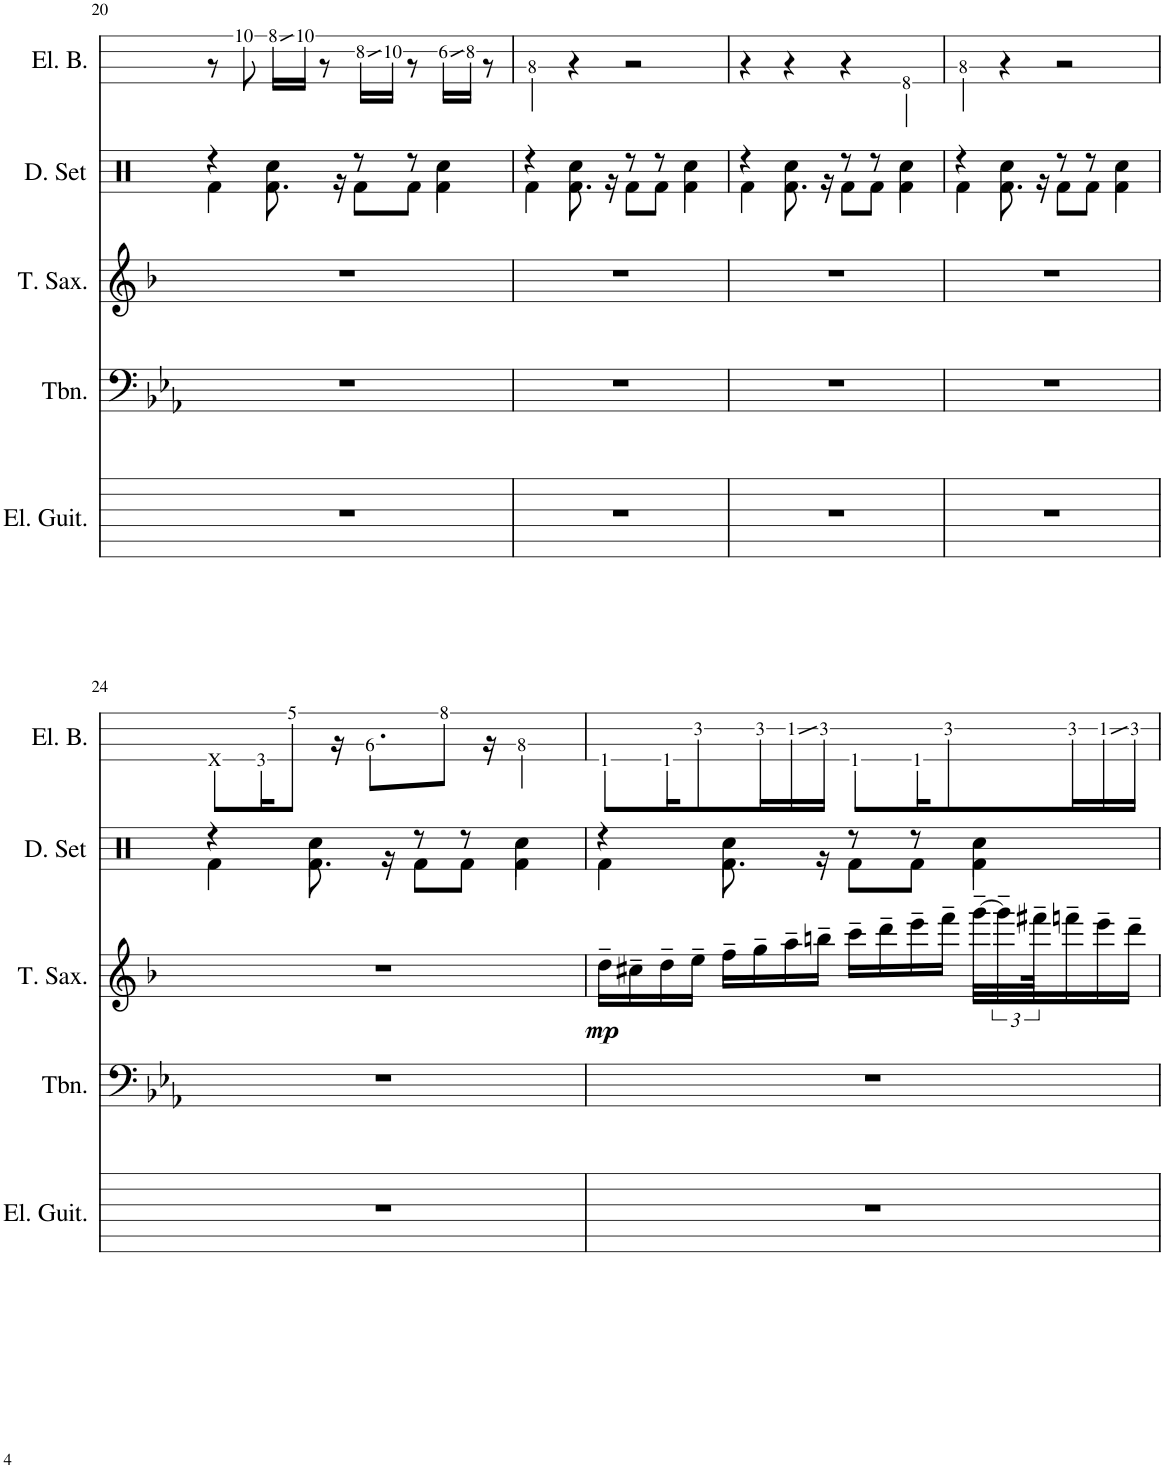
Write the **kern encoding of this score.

**kern	**kern	**kern	**dynam	**kern	**kern
*part5	*part4	*part3	*part3	*part2	*part1
*staff5	*staff4	*staff3	*staff3	*staff2	*staff1
*I"Electric Guitar	*I"Trombone	*I"Tenor Saxophone	*	*I"Drumset	*I"Electric Bass
*I'El. Guit.	*I'Tbn.	*I'T. Sax.	*	*I'D. Set	*I'El. B.
!!LO:PB:g=z
*	*clefF4	*clefG2	*	*clefX	*
*	*	*Trd8c14	*	*	*Trd7c12
*k[b-e-a-]	*k[b-e-a-]	*k[b-]	*	*k[]	*k[b-e-a-]
*M4/4	*M4/4	*M4/4	*	*M4/4	*M4/4
=20	=20	=20	=20	=20	=20
*	*	*	*	*^	*
1r	1r	1r	.	4r	4Rf\	8r
.	.	.	.	.	.	8f\
.	.	.	.	4Rcc\	8.Rf\	16e-\LL
.	.	.	.	.	.	16f\JJ
.	.	.	.	.	.	8r
.	.	.	.	.	16r	.
.	.	.	.	8r	8Rf\L	16B-\LL
.	.	.	.	.	.	16c\JJ
.	.	.	.	8r	8Rf\J	8r
.	.	.	.	4Rcc\	4Rf\	16G#\LL
.	.	.	.	.	.	16B-\JJ
.	.	.	.	.	.	8r
=21	=21	=21	=21	=21	=21	=21
1r	1r	1r	.	4r	4Rf\	4F\
.	.	.	.	4Rcc\	8.Rf\	4r
.	.	.	.	.	16r	.
.	.	.	.	8r	8Rf\L	2r
.	.	.	.	8r	8Rf\J	.
.	.	.	.	4Rcc\	4Rf\	.
=22	=22	=22	=22	=22	=22	=22
1r	1r	1r	.	4r	4Rf\	4r
.	.	.	.	4Rcc\	8.Rf\	4r
.	.	.	.	.	16r	.
.	.	.	.	8r	8Rf\L	4r
.	.	.	.	8r	8Rf\J	.
.	.	.	.	4Rcc\	4Rf\	4C\
=23	=23	=23	=23	=23	=23	=23
1r	1r	1r	.	4r	4Rf\	4F\
.	.	.	.	4Rcc\	8.Rf\	4r
.	.	.	.	.	16r	.
.	.	.	.	8r	8Rf\L	2r
.	.	.	.	8r	8Rf\J	.
.	.	.	.	4Rcc\	4Rf\	.
!!LO:LB:g=z
=24	=24	=24	=24	=24	=24	=24
1r	1r	1r	.	4r	4Rf\	8GG\L
.	.	.	.	.	.	16GG\K
.	.	.	.	.	.	8c\J
.	.	.	.	4Rcc\	8.Rf\	.
.	.	.	.	.	.	16r
.	.	.	.	.	.	8.E-\L
.	.	.	.	.	16r	.
.	.	.	.	8r	8Rf\L	.
.	.	.	.	.	.	8e-\J
.	.	.	.	8r	8Rf\J	.
.	.	.	.	.	.	16r
.	.	.	.	4Rcc\	4Rf\	4F\
=25	=25	=25	=25	=25	=25	=25
!	!	!	!LO:DY:b	!	!	!
1r	1r	16dd~\LL	mp	4r	4Rf\	8FF\L
.	.	16cc#X~\	.	.	.	.
.	.	16dd~\	.	.	.	16FF\K
.	.	16ee~\JJ	.	.	.	8F\
.	.	16ff~\LL	.	4Rcc\	8.Rf\	.
.	.	16gg~\	.	.	.	16F\L
.	.	16aa~\	.	.	.	16E-\
.	.	16bbn~\JJ	.	.	16r	16F\JJ
.	.	16ccc~\LL	.	8r	8Rf\L	8FF\L
.	.	16ddd~\	.	.	.	.
.	.	16eee~\	.	8r	8Rf\J	16FF\K
.	.	16fff~\JJ	.	.	.	8F\
.	.	[32ggg~\LLL	.	4Rcc\	4Rf\	.
.	.	48ggg~\]	.	.	.	.
.	.	96fff#X~\JK	.	.	.	.
.	.	16fffn~\	.	.	.	16F\L
.	.	16eee~\	.	.	.	16E-\
.	.	16ddd~\JJ	.	.	.	16F\JJ
*	*	*	*	*v	*v	*
=	=	=	=	=	=
*-	*-	*-	*-	*-	*-
